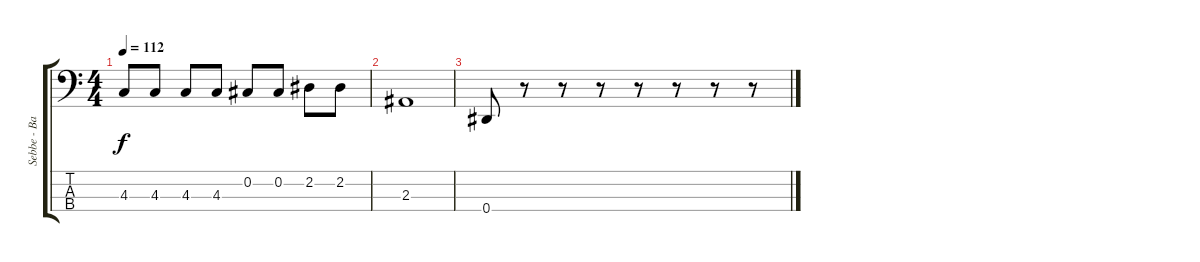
\track ("Sebbe - Bass Guitar" "Sebbe - Ba") {instrument electricbasspick}
\staff {score tabs}
\tuning (Gb2 Db2 Ab1 Eb1) {hide}
\ts (4 4)
\tempo 112
\clef f4
\ks c
4.3.8{dy f} 4.3.8 4.3.8 4.3.8 0.2.8 0.2.8 2.2.8 2.2.8 |
2.3.1 |
0.4.8 r.8 r.8 r.8 r.8 r.8 r.8 r.8
